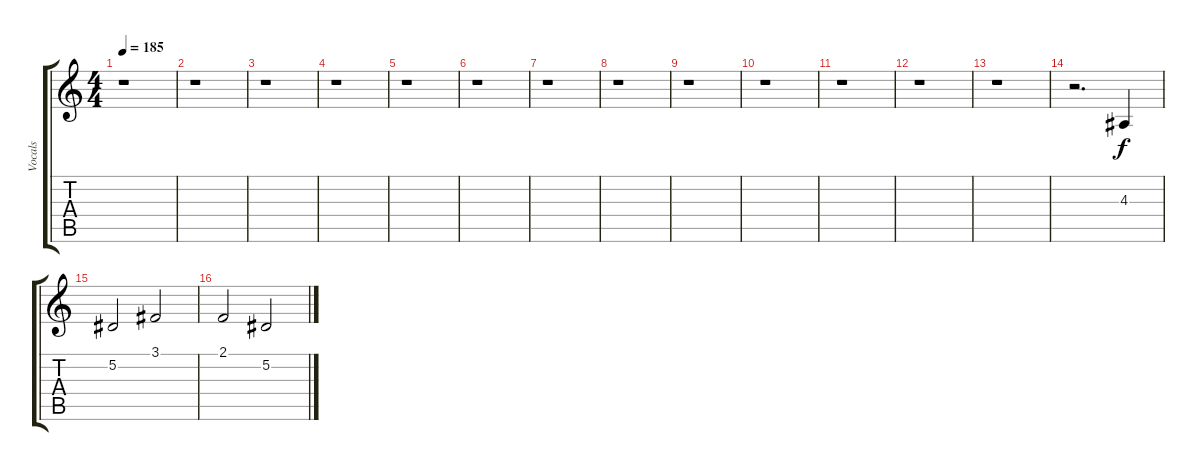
\track ("Vocals" "Vocals") {instrument lead6voice}
\staff {score tabs}
\tuning (Eb4 Bb3 Gb3 Db3 Ab2 Eb2) {hide}
\ts (4 4)
\tempo 185
\clef g2
\ks c
r.1{dy f} |
r.1 |
r.1 |
r.1 |
r.1 |
r.1 |
r.1 |
r.1 |
r.1 |
r.1 |
r.1 |
r.1 |
r.1 |
r.2{d} 4.3.4 |
5.2.2 3.1.2 |
2.1.2 5.2.2
